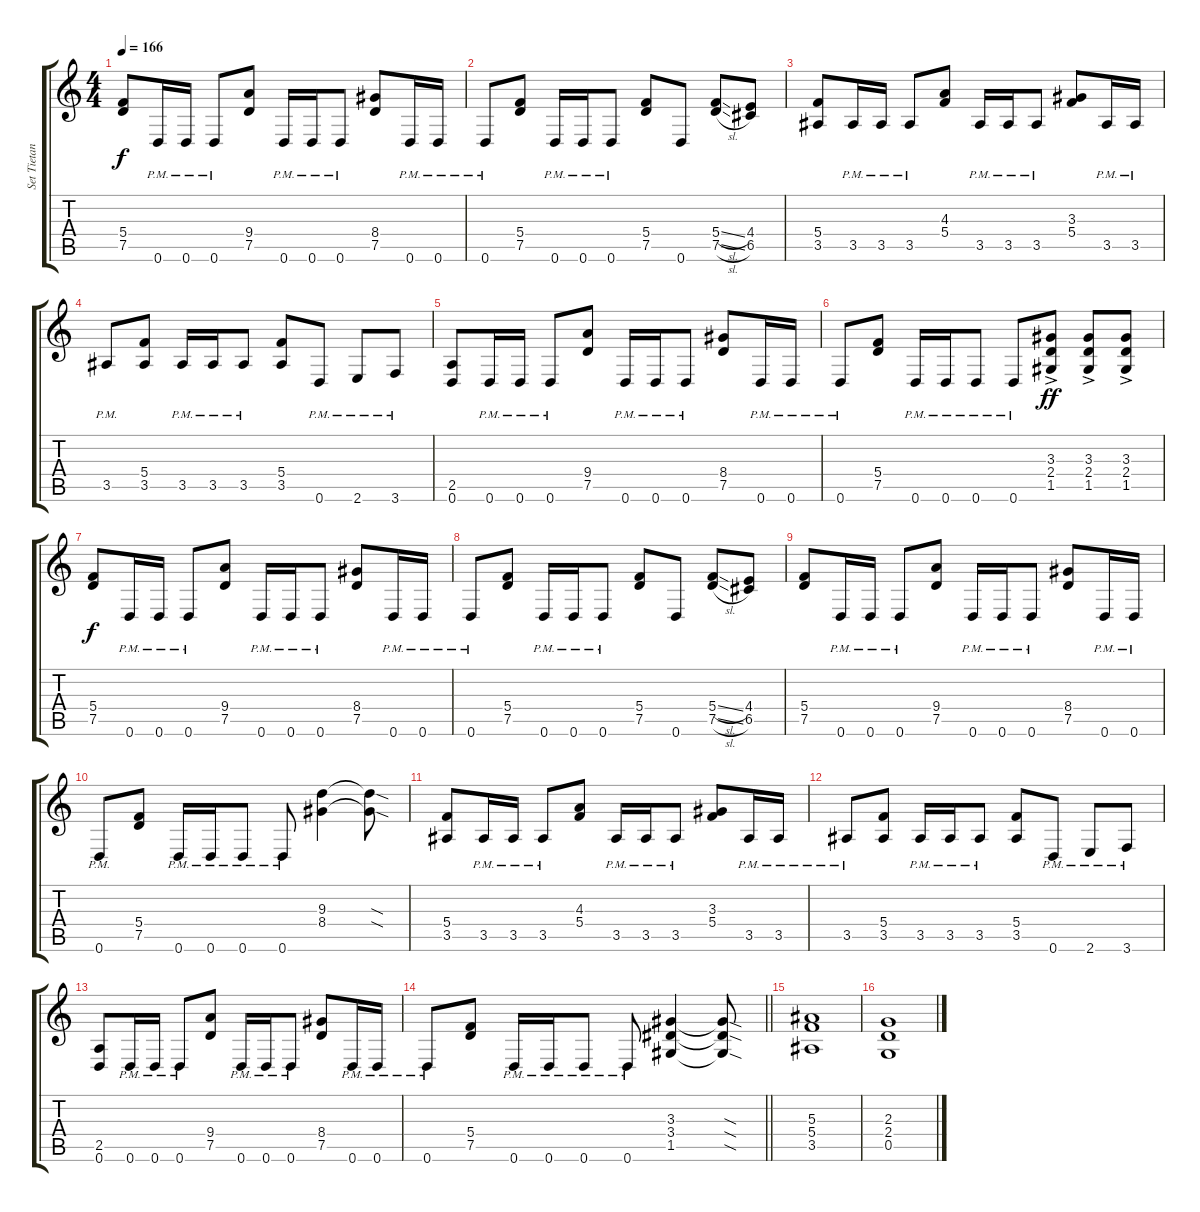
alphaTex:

\track ("Set Tietan" "Set Tietan") {instrument distortionguitar}
\staff {score tabs}
\tuning (D4 A3 F3 C3 G2 D2) {hide}
\ts (4 4)
\tempo 166
\clef g2
\ks c
(5.4 7.5).8{dy f} 0.6{pm}.16 0.6{pm}.16 0.6{pm}.8 (9.4 7.5).8 0.6{pm}.16 0.6{pm}.16 0.6{pm}.8 (8.4 7.5).8 0.6{pm}.16 0.6{pm}.16 |
0.6{pm}.8 (5.4 7.5).8 0.6{pm}.16 0.6{pm}.16 0.6{pm}.8 (5.4 7.5).8 0.6.8 (5.4{sl} 7.5{sl}).8 (4.4 6.5).8 |
(5.4 3.5).8 3.5{pm}.16 3.5{pm}.16 3.5{pm}.8 (4.3 5.4).8 3.5{pm}.16 3.5{pm}.16 3.5{pm}.8 (3.3 5.4).8 3.5{pm}.16 3.5{pm}.16 |
3.5{pm}.8 (5.4 3.5).8 3.5{pm}.16 3.5{pm}.16 3.5{pm}.8 (5.4 3.5).8 0.6{pm}.8 2.6{pm}.8 3.6{pm}.8 |
(2.5 0.6).8 0.6{pm}.16 0.6{pm}.16 0.6{pm}.8 (9.4 7.5).8 0.6{pm}.16 0.6{pm}.16 0.6{pm}.8 (8.4 7.5).8 0.6{pm}.16 0.6{pm}.16 |
0.6{pm}.8 (5.4 7.5).8 0.6{pm}.16 0.6{pm}.16 0.6{pm}.8 0.6{pm}.8 (3.3{ac} 2.4{ac} 1.5{ac}).8{dy ff} (3.3{ac} 2.4{ac} 1.5{ac}).8 (3.3{ac} 2.4{ac} 1.5{ac}).8 |
(5.4 7.5).8{dy f} 0.6{pm}.16 0.6{pm}.16 0.6{pm}.8 (9.4 7.5).8 0.6{pm}.16 0.6{pm}.16 0.6{pm}.8 (8.4 7.5).8 0.6{pm}.16 0.6{pm}.16 |
0.6{pm}.8 (5.4 7.5).8 0.6{pm}.16 0.6{pm}.16 0.6{pm}.8 (5.4 7.5).8 0.6.8 (5.4{sl} 7.5{sl}).8 (4.4 6.5).8 |
(5.4 7.5).8 0.6{pm}.16 0.6{pm}.16 0.6{pm}.8 (9.4 7.5).8 0.6{pm}.16 0.6{pm}.16 0.6{pm}.8 (8.4 7.5).8 0.6{pm}.16 0.6{pm}.16 |
0.6{pm}.8 (5.4 7.5).8 0.6{pm}.16 0.6{pm}.16 0.6{pm}.8 0.6{pm}.8 (9.3 8.4).4 (9.3{sod t} 8.4{sod t}).8 |
(5.4 3.5).8 3.5{pm}.16 3.5{pm}.16 3.5{pm}.8 (4.3 5.4).8 3.5{pm}.16 3.5{pm}.16 3.5{pm}.8 (3.3 5.4).8 3.5{pm}.16 3.5{pm}.16 |
3.5{pm}.8 (5.4 3.5).8 3.5{pm}.16 3.5{pm}.16 3.5{pm}.8 (5.4 3.5).8 0.6{pm}.8 2.6{pm}.8 3.6{pm}.8 |
(2.5 0.6).8 0.6{pm}.16 0.6{pm}.16 0.6{pm}.8 (9.4 7.5).8 0.6{pm}.16 0.6{pm}.16 0.6{pm}.8 (8.4 7.5).8 0.6{pm}.16 0.6{pm}.16 |
\barLineRight lightlight
0.6{pm}.8 (5.4 7.5).8 0.6{pm}.16 0.6{pm}.16 0.6{pm}.8 0.6{pm}.8 (3.3 3.4 1.5).4 (3.3{sod t} 3.4{sod t} 1.5{sod t}).8 |
(5.3 5.4 3.5).1 |
(2.3 2.4 0.5).1
